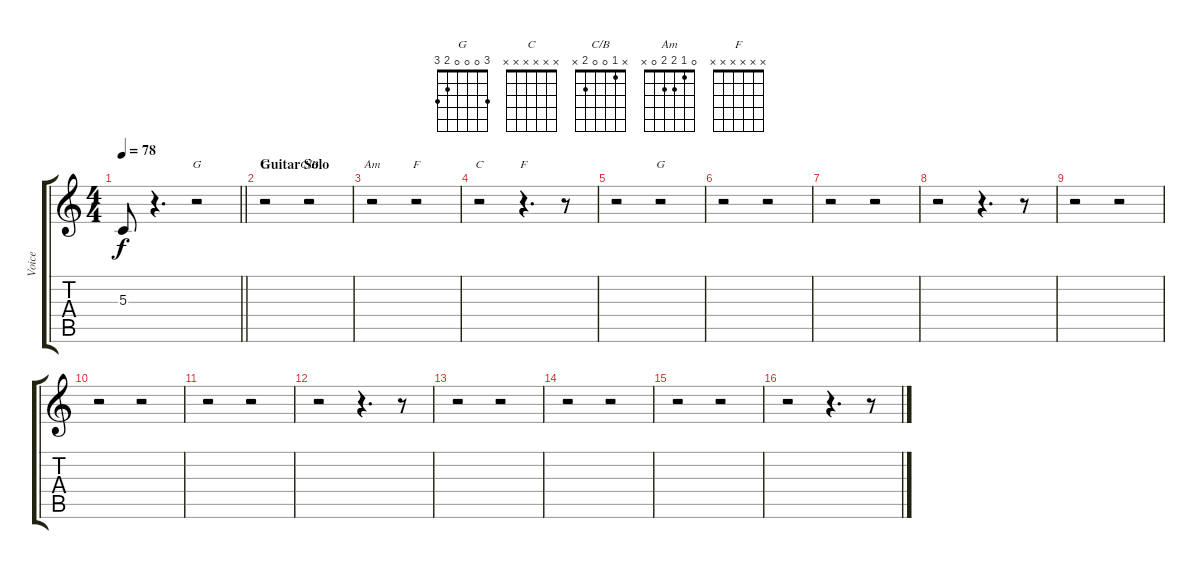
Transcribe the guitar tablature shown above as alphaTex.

\track ("Voice" "Voice") {instrument clarinet}
\staff {score tabs}
\tuning (E4 B3 G3 D3 A2 E2) {hide}
\chord ("G" x x x x x x)
\chord ("C" 0 1 0 2 3 x)
\chord ("C/B" x 1 0 0 2 x)
\chord ("Am" 0 1 2 2 0 x)
\chord ("F" 1 1 2 3 3 1) {barre 1}
\chord ("C" x x x x x x)
\chord ("F" x x x x x x)
\chord ("G" 3 0 0 0 2 3)
\ts (4 4)
\tempo 78
\clef g2
\barLineRight lightlight
\ks c
5.3{t}.8{dy f} r.4{d} r.2{ch "G"} |
\section ("" "Guitar Solo")
r.2{ch "C"} r.2{ch "C/B"} |
r.2{ch "Am"} r.2{ch "F"} |
r.2{ch "C"} r.4{d ch "F"} r.8 |
r.2 r.2{ch "G"} |
r.2 r.2 |
r.2 r.2 |
r.2 r.4{d} r.8 |
r.2 r.2 |
r.2 r.2 |
r.2 r.2 |
r.2 r.4{d} r.8 |
r.2 r.2 |
r.2 r.2 |
r.2 r.2 |
r.2 r.4{d} r.8
